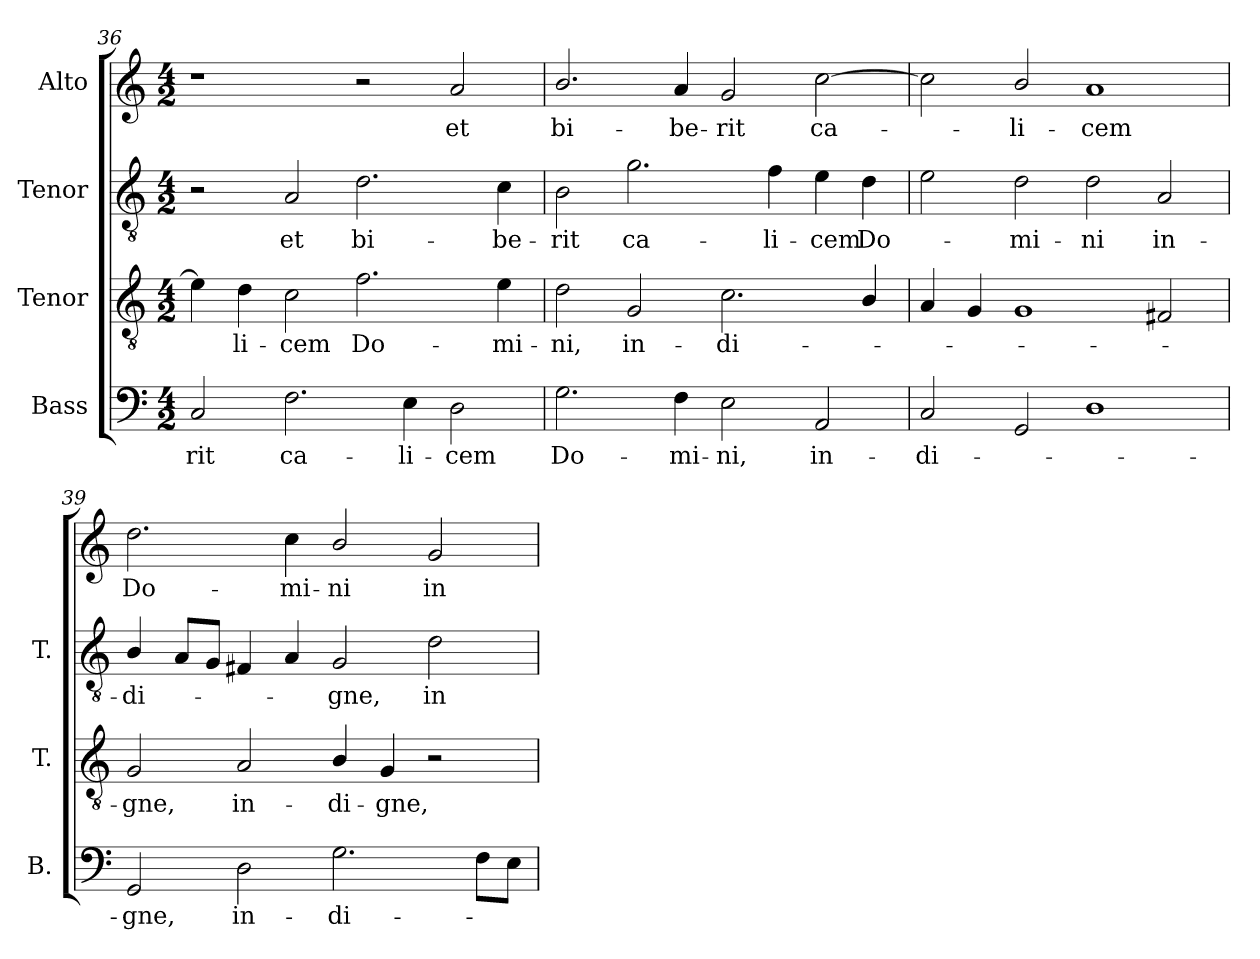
**kern	**text	**kern	**text	**kern	**text	**kern	**text
*part4	*part4	*part3	*part3	*part2	*part2	*part1	*part1
*staff4	*staff4	*staff3	*staff3	*staff2	*staff2	*staff1	*staff1
*I"Bass	*	*I"Tenor	*	*I"Tenor	*	*I"Alto	*
*I'B.	*	*I'T.	*	*I'T.	*	*	*
!!LO:PB:g=z
*clefF4	*	*clefGv2	*	*clefGv2	*	*clefG2	*
*	*	*ITrd7c12	*	*ITrd7c12	*	*	*
*k[]	*	*k[]	*	*k[]	*	*k[]	*
*C:	*	*C:	*	*C:	*	*C:	*
*M4/2	*	*M4/2	*	*M4/2	*	*M4/2	*
=36	=36	=36	=36	=36	=36	=36	=36
!	!LO:LY:b:color=#000000	!	!	!	!	!	!
2Ci/	-rit	4Ei\]	.	2r	.	1r	.
!	!	!	!LO:LY:b:color=#000000	!	!	!	!
.	.	4Di\	-li-	.	.	.	.
!	!LO:LY:b:color=#000000	!	!	!	!	!	!
!	!	!	!LO:LY:b:color=#000000	!	!	!	!
!	!	!	!	!	!LO:LY:b:color=#000000	!	!
2.Fi\	ca-	2Ci\	-cem	2AAi/	et	.	.
!	!	!	!LO:LY:b:color=#000000	!	!	!	!
!	!	!	!	!	!LO:LY:b:color=#000000	!	!
.	.	2.Fi\	Do-	2.Di\	bi-	2r	.
!	!LO:LY:b:color=#000000	!	!	!	!	!	!
4Ei\	-li-	.	.	.	.	.	.
!	!LO:LY:b:color=#000000	!	!	!	!	!	!
!	!	!	!	!	!	!	!LO:LY:b:color=#000000
2Di\	-cem	.	.	.	.	2ai/	et
!	!	!	!LO:LY:b:color=#000000	!	!	!	!
!	!	!	!	!	!LO:LY:b:color=#000000	!	!
.	.	4Ei\	-mi-	4Ci\	-be-	.	.
=37	=37	=37	=37	=37	=37	=37	=37
!	!LO:LY:b:color=#000000	!	!	!	!	!	!
!	!	!	!LO:LY:b:color=#000000	!	!	!	!
!	!	!	!	!	!LO:LY:b:color=#000000	!	!
!	!	!	!	!	!	!	!LO:LY:b:color=#000000
2.Gi\	Do-	2Di\	-ni,	2BBi\	-rit	2.bi/	bi-
!	!	!	!LO:LY:b:color=#000000	!	!	!	!
!	!	!	!	!	!LO:LY:b:color=#000000	!	!
.	.	2GGi/	in-	2.Gi\	ca-	.	.
!	!LO:LY:b:color=#000000	!	!	!	!	!	!
!	!	!	!	!	!	!	!LO:LY:b:color=#000000
4Fi\	-mi-	.	.	.	.	4ai/	-be-
!	!LO:LY:b:color=#000000	!	!	!	!	!	!
!	!	!	!LO:LY:b:color=#000000	!	!	!	!
!	!	!	!	!	!	!	!LO:LY:b:color=#000000
2Ei\	-ni,	2.Ci\	-di-	.	.	2gi/	-rit
!	!	!	!	!	!LO:LY:b:color=#000000	!	!
.	.	.	.	4Fi\	-li-	.	.
!	!LO:LY:b:color=#000000	!	!	!	!	!	!
!	!	!	!	!	!LO:LY:b:color=#000000	!	!
!	!	!	!	!	!	!	!LO:LY:b:color=#000000
2AAi/	in-	.	.	4Ei\	-cem	[2cci\	ca-
!	!	!	!	!	!LO:LY:b:color=#000000	!	!
.	.	4BBi/	.	4Di\	Do-	.	.
=38	=38	=38	=38	=38	=38	=38	=38
!	!LO:LY:b:color=#000000	!	!	!	!	!	!
2Ci/	-di-	4AAi/	.	2Ei\	.	2cci\]	.
.	.	4GGi/	.	.	.	.	.
!	!	!	!	!	!LO:LY:b:color=#000000	!	!
!	!	!	!	!	!	!	!LO:LY:b:color=#000000
2GGi/	.	1GGi	.	2Di\	-mi-	2bi/	-li-
!	!	!	!	!	!LO:LY:b:color=#000000	!	!
!	!	!	!	!	!	!	!LO:LY:b:color=#000000
1Di	.	.	.	2Di\	-ni	1ai	-cem
!	!	!	!	!	!LO:LY:b:color=#000000	!	!
.	.	2FF#Xi/	.	2AAi/	in-	.	.
=39	=39	=39	=39	=39	=39	=39	=39
!	!LO:LY:b:color=#000000	!	!	!	!	!	!
!	!	!	!LO:LY:b:color=#000000	!	!	!	!
!	!	!	!	!	!LO:LY:b:color=#000000	!	!
!	!	!	!	!	!	!	!LO:LY:b:color=#000000
2GGi/	-gne,	2GGi/	-gne,	4BBi/	-di-	2.ddi\	Do-
.	.	.	.	8AAi/L	.	.	.
.	.	.	.	8GGi/J	.	.	.
!	!LO:LY:b:color=#000000	!	!	!	!	!	!
!	!	!	!LO:LY:b:color=#000000	!	!	!	!
2Di\	in-	2AAi/	in-	4FF#Xi/	.	.	.
!	!	!	!	!	!	!	!LO:LY:b:color=#000000
.	.	.	.	4AAi/	.	4cci\	-mi-
!	!LO:LY:b:color=#000000	!	!	!	!	!	!
!	!	!	!LO:LY:b:color=#000000	!	!	!	!
!	!	!	!	!	!LO:LY:b:color=#000000	!	!
!	!	!	!	!	!	!	!LO:LY:b:color=#000000
2.Gi\	-di-	4BBi/	-di-	2GGi/	-gne,	2bi/	-ni
!	!	!	!LO:LY:b:color=#000000	!	!	!	!
.	.	4GGi/	-gne,	.	.	.	.
!	!	!	!	!	!LO:LY:b:color=#000000	!	!
!	!	!	!	!	!	!	!LO:LY:b:color=#000000
.	.	2r	.	2Di\	in-	2gi/	in-
8Fi\L	.	.	.	.	.	.	.
8Ei\J	.	.	.	.	.	.	.
=	=	=	=	=	=	=	=
*-	*-	*-	*-	*-	*-	*-	*-
